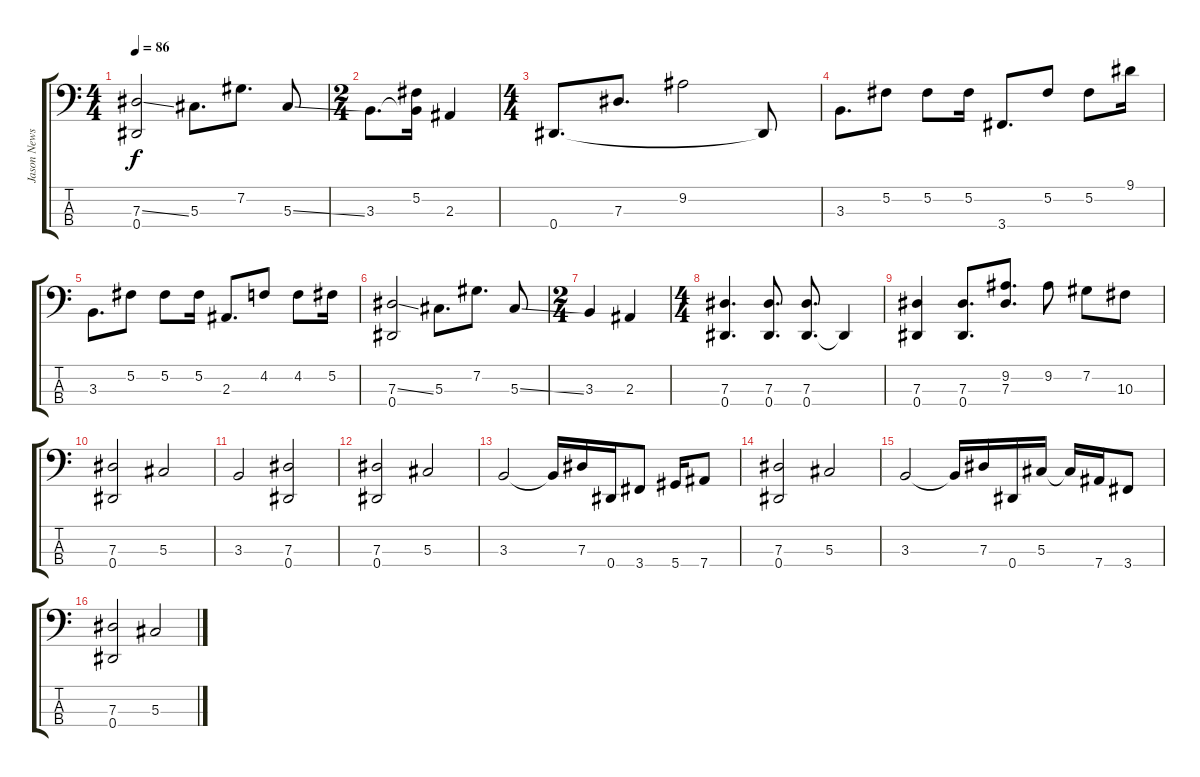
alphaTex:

\track ("Jason Newsted" "Jason News") {instrument electricbasspick}
\staff {score tabs}
\tuning (Gb2 Db2 Ab1 Eb1) {hide}
\ts (4 4)
\tempo 86
\clef f4
\ks c
(7.3{ss} 0.4).2{dy f} 5.3.8{d} 7.2.8{d} 5.3{ss}.8 |
\ts (2 4)
3.3.8{d} (5.2 3.3{t}).16 2.3.4 |
\ts (4 4)
0.4.8{d} 7.3.8{d} 9.2.2 0.4{t}.8 |
3.3.8{d} 5.2.8 5.2.8 5.2.16 3.4.8{d} 5.2.8 5.2.8 9.1.16 |
3.3.8{d} 5.2.8 5.2.8 5.2.16 2.3.8{d} 4.2.8 4.2.8 5.2.16 |
(7.3{ss} 0.4).2 5.3.8{d} 7.2.8{d} 5.3{ss}.8 |
\ts (2 4)
3.3.4 2.3.4 |
\ts (4 4)
(7.3 0.4).4{d} (7.3 0.4).8{d} (7.3 0.4).8{d} 0.4{t}.4 |
(7.3 0.4).4 (7.3 0.4).8{d} (9.2 7.3).8{d} 9.2.8 7.2.8 10.3.8 |
(7.3 0.4).2 5.3.2 |
3.3.2 (7.3 0.4).2 |
(7.3 0.4).2 5.3.2 |
3.3.2 3.3{t}.16 7.3.16 0.4.16 3.4.8 5.4.16 7.4.8 |
(7.3 0.4).2 5.3.2 |
3.3.2 3.3{t}.16 7.3.16 0.4.16 5.3.16 5.3{t}.16 7.4.16 3.4.8 |
(7.3 0.4).2 5.3.2
